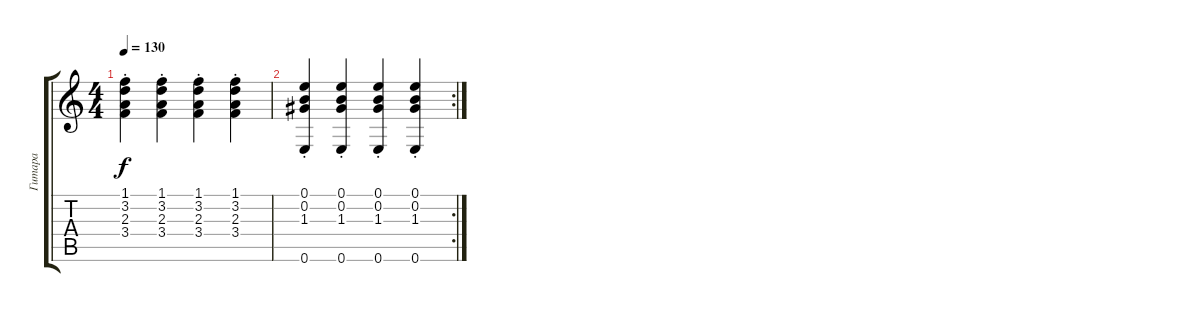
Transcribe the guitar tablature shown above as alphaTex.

\track ("Гитара" "Гитара") {instrument acousticguitarnylon}
\staff {score tabs}
\tuning (E4 B3 G3 D3 A2 E2) {hide}
\ts (4 4)
\tempo 130
\clef g2
\ks c
(1.1{st} 3.2{st} 2.3{st} 3.4{st}).4{dy f} (1.1{st} 3.2{st} 2.3{st} 3.4{st}).4 (1.1{st} 3.2{st} 2.3{st} 3.4{st}).4 (1.1{st} 3.2{st} 2.3{st} 3.4{st}).4 |
\rc 2
(0.1{st} 0.2{st} 1.3{st} 0.6{st}).4 (0.1{st} 0.2{st} 1.3{st} 0.6{st}).4 (0.1{st} 0.2{st} 1.3{st} 0.6{st}).4 (0.1{st} 0.2{st} 1.3{st} 0.6{st}).4
